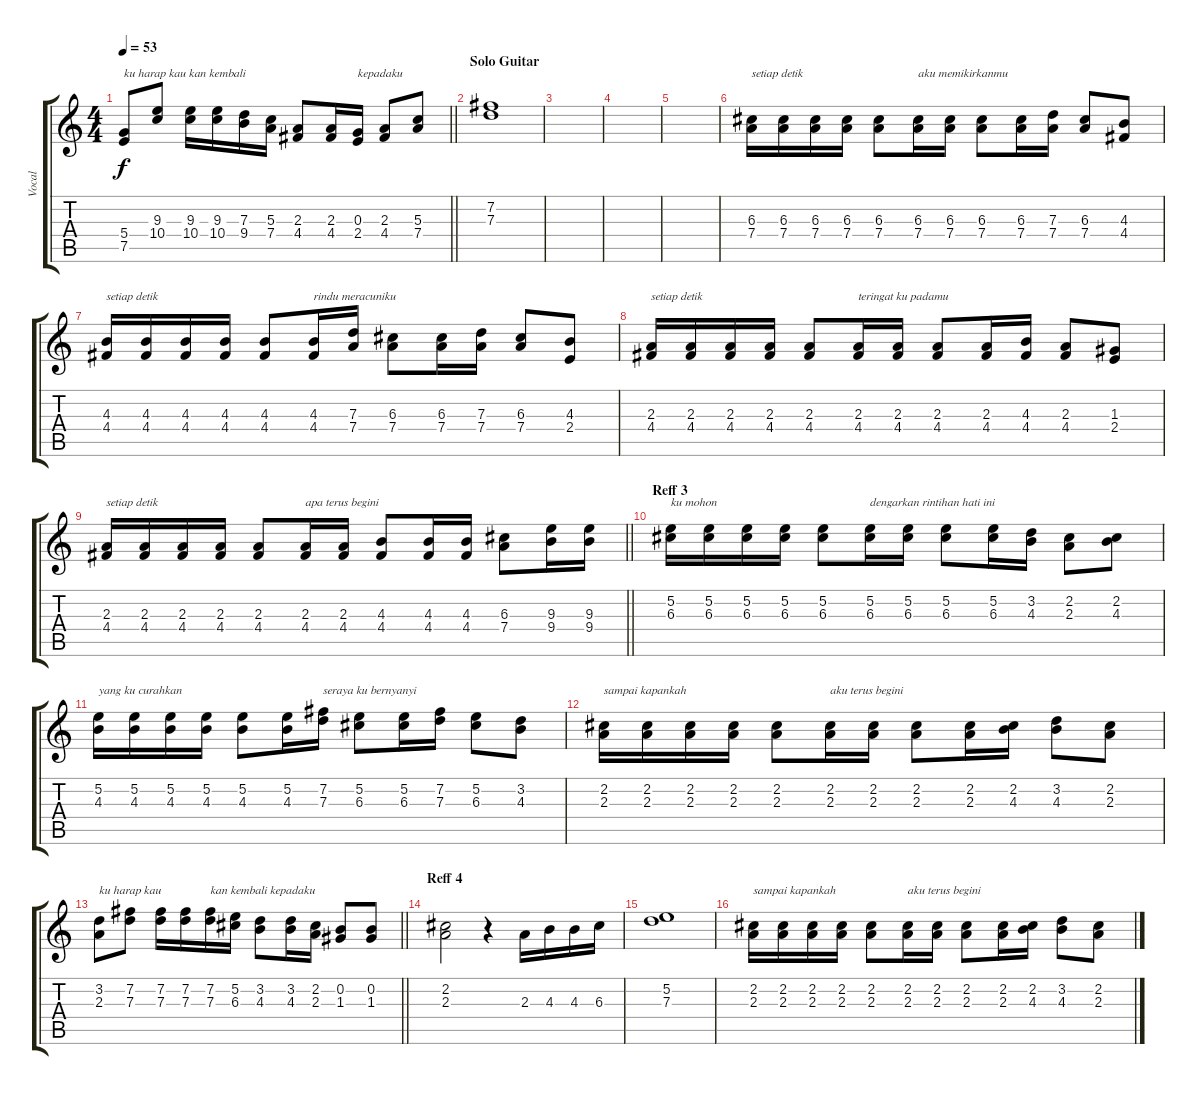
\track ("Vocal" "Vocal") {instrument acousticguitarsteel}
\staff {score tabs}
\tuning (E4 B3 G3 D3 A2 E2) {hide}
\ts (4 4)
\tempo 53
\clef g2
\barLineRight lightlight
\ks c
(5.4 7.5).8{txt "ku harap kau kan kembali " dy f} (9.3 10.4).8 (9.3 10.4).16 (9.3 10.4).16 (7.3 9.4).16 (5.3 7.4).16 (2.3 4.4).8 (2.3 4.4).16 (0.3 2.4).16{txt "kepadaku"} (2.3 4.4).8 (5.3 7.4).8 |
\section ("" "Solo Guitar")
(7.2 7.3).1 |
|
|
|
(6.3 7.4).16{txt "setiap detik "} (6.3 7.4).16 (6.3 7.4).16 (6.3 7.4).16 (6.3 7.4).8 (6.3 7.4).16{txt "aku memikirkanmu "} (6.3 7.4).16 (6.3 7.4).8 (6.3 7.4).16 (7.3 7.4).16 (6.3 7.4).8 (4.3 4.4).8 |
(4.3 4.4).16{txt "setiap detik "} (4.3 4.4).16 (4.3 4.4).16 (4.3 4.4).16 (4.3 4.4).8 (4.3 4.4).16{txt "rindu meracuniku"} (7.3 7.4).16 (6.3 7.4).8 (6.3 7.4).16 (7.3 7.4).16 (6.3 7.4).8 (4.3 2.4).8 |
(2.3 4.4).16{txt "setiap detik "} (2.3 4.4).16 (2.3 4.4).16 (2.3 4.4).16 (2.3 4.4).8 (2.3 4.4).16{txt "teringat ku padamu "} (2.3 4.4).16 (2.3 4.4).8 (2.3 4.4).16 (4.3 4.4).16 (2.3 4.4).8 (1.3 2.4).8 |
\barLineRight lightlight
(2.3 4.4).16{txt "setiap detik "} (2.3 4.4).16 (2.3 4.4).16 (2.3 4.4).16 (2.3 4.4).8 (2.3 4.4).16{txt "apa terus begini "} (2.3 4.4).16 (4.3 4.4).8 (4.3 4.4).16 (4.3 4.4).16 (6.3 7.4).8 (9.3 9.4).16 (9.3 9.4).16 |
\section ("" "Reff 3")
(5.2 6.3).16{txt "ku mohon "} (5.2 6.3).16 (5.2 6.3).16 (5.2 6.3).16 (5.2 6.3).8 (5.2 6.3).16{txt "dengarkan rintihan hati ini"} (5.2 6.3).16 (5.2 6.3).8 (5.2 6.3).16 (3.2 4.3).16 (2.2 2.3).8 (2.2 4.3).8 |
(5.2 4.3).16{txt "yang ku curahkan "} (5.2 4.3).16 (5.2 4.3).16 (5.2 4.3).16 (5.2 4.3).8 (5.2 4.3).16 (7.2 7.3).16{txt "seraya ku bernyanyi"} (5.2 6.3).8 (5.2 6.3).16 (7.2 7.3).16 (5.2 6.3).8 (3.2 4.3).8 |
(2.2 2.3).16{txt "sampai kapankah "} (2.2 2.3).16 (2.2 2.3).16 (2.2 2.3).16 (2.2 2.3).8 (2.2 2.3).16{txt "aku terus begini"} (2.2 2.3).16 (2.2 2.3).8 (2.2 2.3).16 (2.2 4.3).16 (3.2 4.3).8 (2.2 2.3).8 |
\barLineRight lightlight
(3.2 2.3).8{txt "ku harap kau "} (7.2 7.3).8 (7.2 7.3).16 (7.2 7.3).16 (7.2 7.3).16{txt "kan kembali kepadaku"} (5.2 6.3).16 (3.2 4.3).8 (3.2 4.3).16 (2.2 2.3).16 (0.2 1.3).8 (0.2 1.3).8 |
\section ("" "Reff 4")
(2.2 2.3).2 r.4 2.3.16 4.3.16 4.3.16 6.3.16 |
(5.2 7.3).1 |
(2.2 2.3).16{txt "sampai kapankah "} (2.2 2.3).16 (2.2 2.3).16 (2.2 2.3).16 (2.2 2.3).8 (2.2 2.3).16{txt "aku terus begini"} (2.2 2.3).16 (2.2 2.3).8 (2.2 2.3).16 (2.2 4.3).16 (3.2 4.3).8 (2.2 2.3).8
